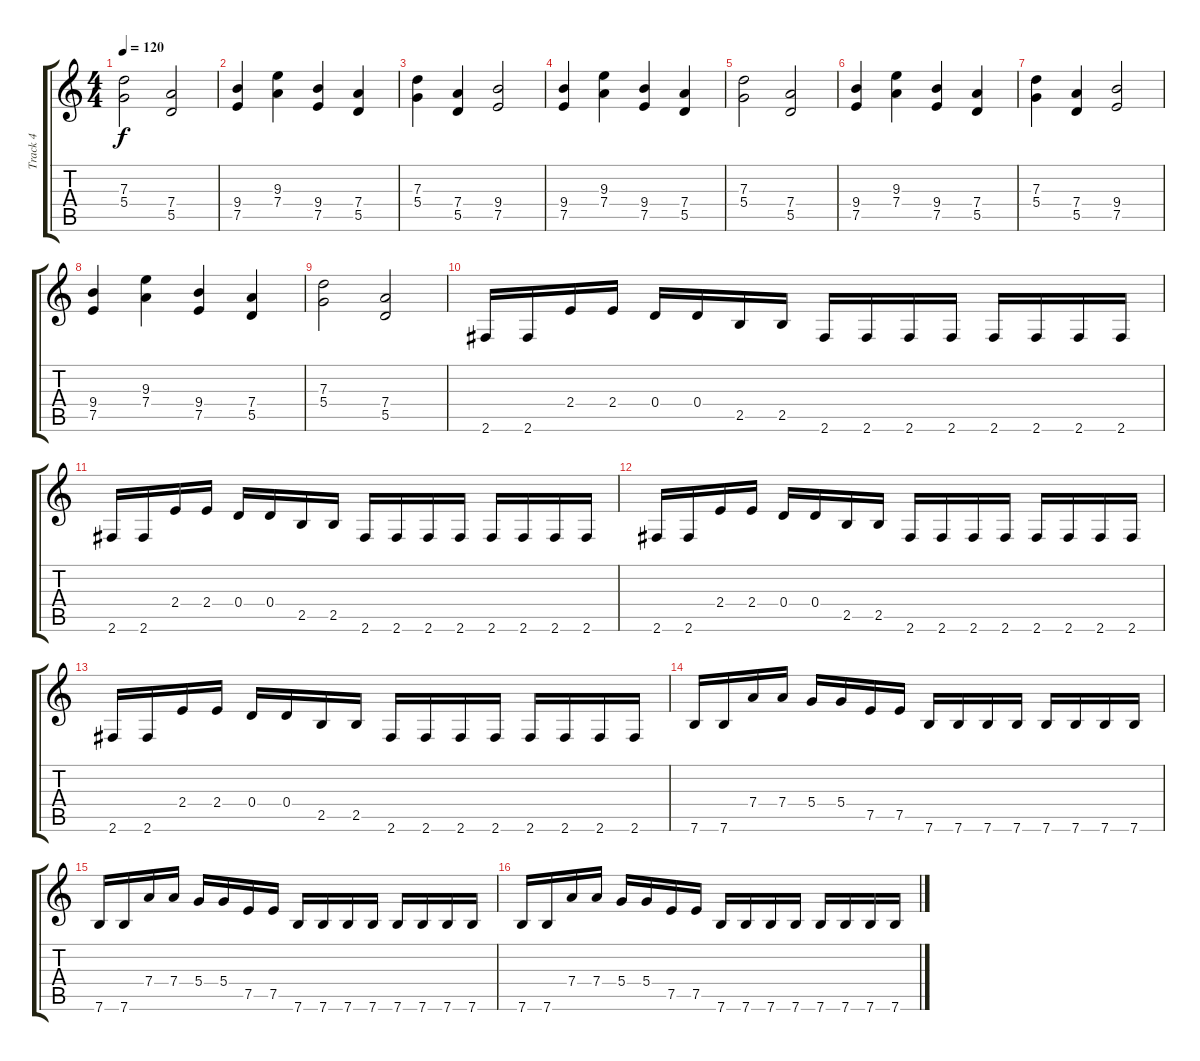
\track ("Track 4" "Track 4") {instrument distortionguitar}
\staff {score tabs}
\tuning (E4 B3 G3 D3 A2 E2) {hide}
\ts (4 4)
\tempo 120
\clef g2
\ks c
(7.3 5.4).2{dy f} (7.4 5.5).2 |
(9.4 7.5).4 (9.3 7.4).4 (9.4 7.5).4 (7.4 5.5).4 |
(7.3 5.4).4 (7.4 5.5).4 (9.4 7.5).2 |
(9.4 7.5).4 (9.3 7.4).4 (9.4 7.5).4 (7.4 5.5).4 |
(7.3 5.4).2 (7.4 5.5).2 |
(9.4 7.5).4 (9.3 7.4).4 (9.4 7.5).4 (7.4 5.5).4 |
(7.3 5.4).4 (7.4 5.5).4 (9.4 7.5).2 |
(9.4 7.5).4 (9.3 7.4).4 (9.4 7.5).4 (7.4 5.5).4 |
(7.3 5.4).2 (7.4 5.5).2 |
2.6.16 2.6.16 2.4.16 2.4.16 0.4.16 0.4.16 2.5.16 2.5.16 2.6.16 2.6.16 2.6.16 2.6.16 2.6.16 2.6.16 2.6.16 2.6.16 |
2.6.16 2.6.16 2.4.16 2.4.16 0.4.16 0.4.16 2.5.16 2.5.16 2.6.16 2.6.16 2.6.16 2.6.16 2.6.16 2.6.16 2.6.16 2.6.16 |
2.6.16 2.6.16 2.4.16 2.4.16 0.4.16 0.4.16 2.5.16 2.5.16 2.6.16 2.6.16 2.6.16 2.6.16 2.6.16 2.6.16 2.6.16 2.6.16 |
2.6.16 2.6.16 2.4.16 2.4.16 0.4.16 0.4.16 2.5.16 2.5.16 2.6.16 2.6.16 2.6.16 2.6.16 2.6.16 2.6.16 2.6.16 2.6.16 |
7.6.16 7.6.16 7.4.16 7.4.16 5.4.16 5.4.16 7.5.16 7.5.16 7.6.16 7.6.16 7.6.16 7.6.16 7.6.16 7.6.16 7.6.16 7.6.16 |
7.6.16 7.6.16 7.4.16 7.4.16 5.4.16 5.4.16 7.5.16 7.5.16 7.6.16 7.6.16 7.6.16 7.6.16 7.6.16 7.6.16 7.6.16 7.6.16 |
7.6.16 7.6.16 7.4.16 7.4.16 5.4.16 5.4.16 7.5.16 7.5.16 7.6.16 7.6.16 7.6.16 7.6.16 7.6.16 7.6.16 7.6.16 7.6.16
